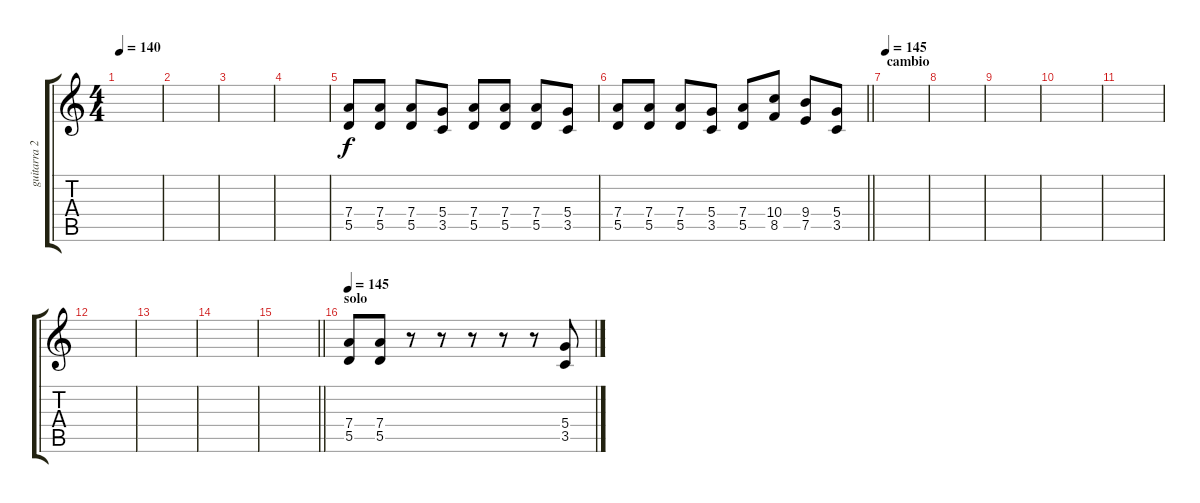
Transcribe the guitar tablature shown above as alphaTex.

\track ("guitarra 2" "guitarra 2") {instrument distortionguitar}
\staff {score tabs}
\tuning (E4 B3 G3 D3 A2 E2) {hide}
\ts (4 4)
\tempo 140
\clef g2
\ks c
|
|
|
|
(7.4 5.5).8 (7.4 5.5).8 (7.4 5.5).8 (5.4 3.5).8 (7.4 5.5).8 (7.4 5.5).8 (7.4 5.5).8 (5.4 3.5).8 |
\barLineRight lightlight
(7.4 5.5).8 (7.4 5.5).8 (7.4 5.5).8 (5.4 3.5).8 (7.4 5.5).8 (10.4 8.5).8 (9.4 7.5).8 (5.4 3.5).8 |
\section ("" "cambio")
\tempo 145
|
|
|
|
|
|
|
|
\barLineRight lightlight
|
\section ("" "solo")
\tempo 145
(7.4 5.5).8 (7.4 5.5).8 r.8 r.8 r.8 r.8 r.8 (5.4 3.5).8
